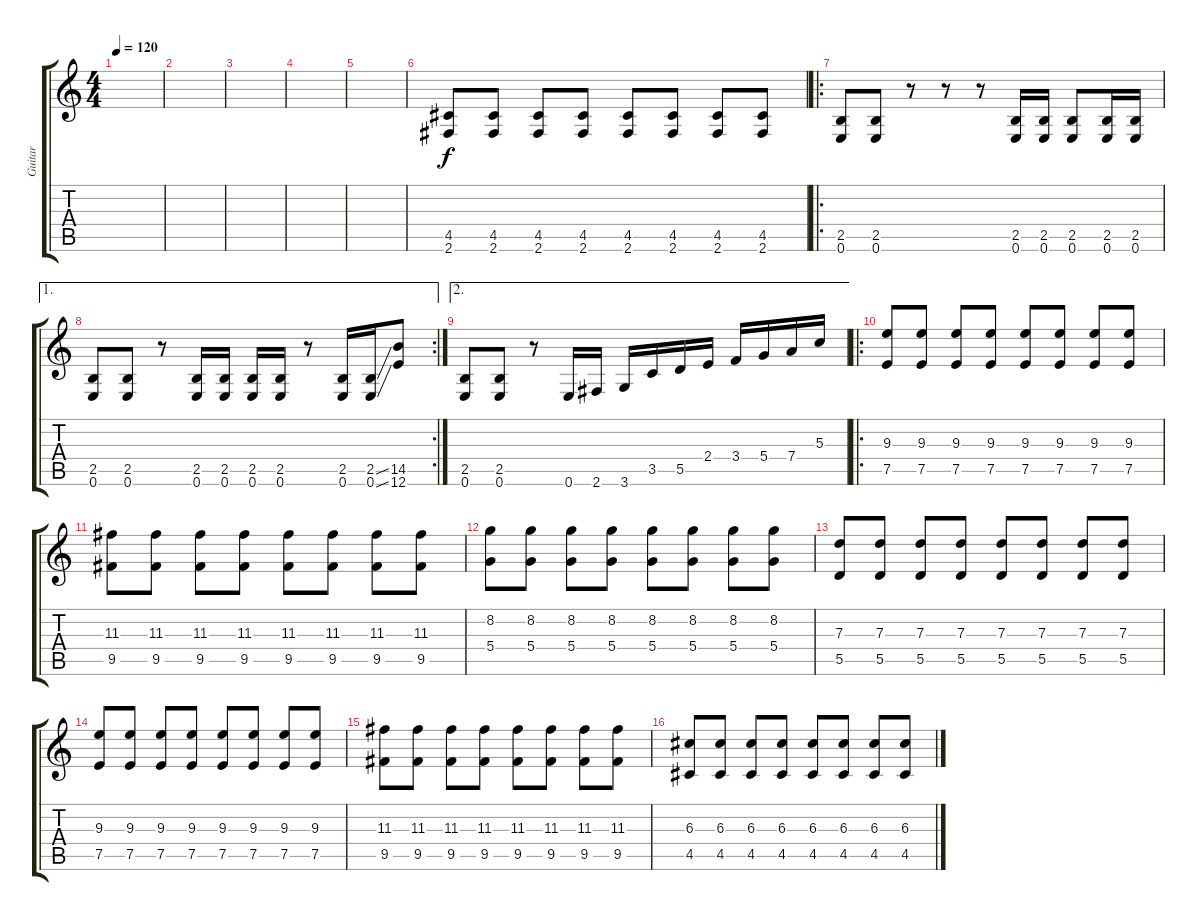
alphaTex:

\track ("Guitar" "Guitar") {instrument distortionguitar}
\staff {score tabs}
\tuning (E4 B3 G3 D3 A2 E2) {hide}
\ts (4 4)
\tempo 120
\clef g2
\ks c
|
|
|
|
|
(4.5 2.6).8{volume 13 instrument distortionguitar} (4.5 2.6).8 (4.5 2.6).8 (4.5 2.6).8 (4.5 2.6).8 (4.5 2.6).8 (4.5 2.6).8 (4.5 2.6).8 |
\ro
(2.5 0.6).8 (2.5 0.6).8 r.8 r.8 r.8 (2.5 0.6).16 (2.5 0.6).16 (2.5 0.6).8 (2.5 0.6).16 (2.5 0.6).16 |
\ae 1
\rc 2
(2.5 0.6).8 (2.5 0.6).8 r.8 (2.5 0.6).16 (2.5 0.6).16 (2.5 0.6).16 (2.5 0.6).16 r.8 (2.5 0.6).16 (2.5{ss} 0.6{ss}).16 (14.5 12.6).8 |
\ae 2
(2.5 0.6).8 (2.5 0.6).8 r.8 0.6.16 2.6.16 3.6.16 3.5.16 5.5.16 2.4.16 3.4.16 5.4.16 7.4.16 5.3.16 |
\ro
(9.3 7.5).8{volume 9 instrument distortionguitar} (9.3 7.5).8 (9.3 7.5).8 (9.3 7.5).8 (9.3 7.5).8 (9.3 7.5).8 (9.3 7.5).8 (9.3 7.5).8 |
(11.3 9.5).8 (11.3 9.5).8 (11.3 9.5).8 (11.3 9.5).8 (11.3 9.5).8 (11.3 9.5).8 (11.3 9.5).8 (11.3 9.5).8 |
(8.2 5.4).8 (8.2 5.4).8 (8.2 5.4).8 (8.2 5.4).8 (8.2 5.4).8 (8.2 5.4).8 (8.2 5.4).8 (8.2 5.4).8 |
(7.3 5.5).8 (7.3 5.5).8 (7.3 5.5).8 (7.3 5.5).8 (7.3 5.5).8 (7.3 5.5).8 (7.3 5.5).8 (7.3 5.5).8 |
(9.3 7.5).8 (9.3 7.5).8 (9.3 7.5).8 (9.3 7.5).8 (9.3 7.5).8 (9.3 7.5).8 (9.3 7.5).8 (9.3 7.5).8 |
(11.3 9.5).8 (11.3 9.5).8 (11.3 9.5).8 (11.3 9.5).8 (11.3 9.5).8 (11.3 9.5).8 (11.3 9.5).8 (11.3 9.5).8 |
(6.3 4.5).8 (6.3 4.5).8 (6.3 4.5).8 (6.3 4.5).8 (6.3 4.5).8 (6.3 4.5).8 (6.3 4.5).8 (6.3 4.5).8
